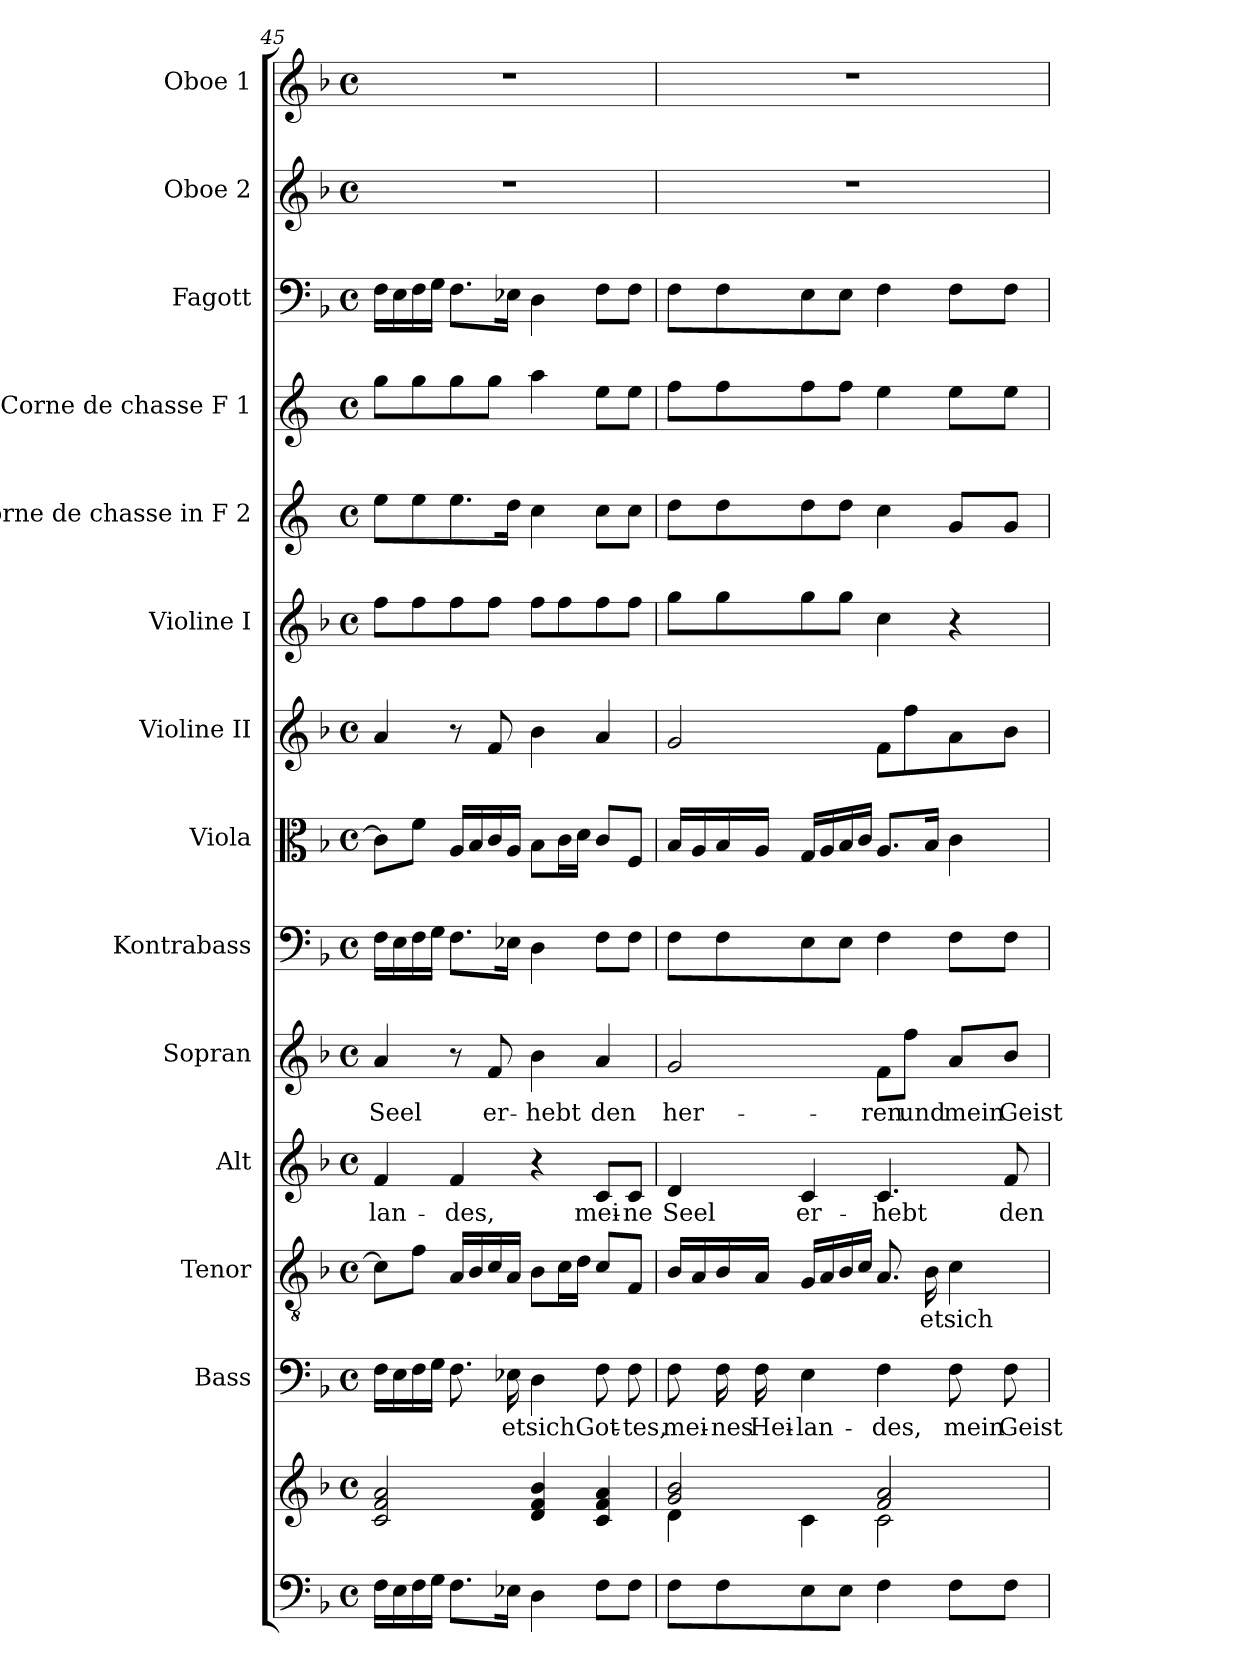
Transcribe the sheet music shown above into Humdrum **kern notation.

**kern	**kern	**kern	**text	**kern	**text	**kern	**text	**kern	**text	**kern	**kern	**kern	**kern	**kern	**kern	**kern	**kern	**kern
*part14	*part14	*part13	*part13	*part12	*part12	*part11	*part11	*part10	*part10	*part9	*part8	*part7	*part6	*part5	*part4	*part3	*part2	*part1
*staff15	*staff14	*staff13	*staff13	*staff12	*staff12	*staff11	*staff11	*staff10	*staff10	*staff9	*staff8	*staff7	*staff6	*staff5	*staff4	*staff3	*staff2	*staff1
*	*	*I"Bass	*	*I"Tenor	*	*I"Alt	*	*I"Sopran	*	*I"Kontrabass	*I"Viola	*I"Violine II	*I"Violine I	*I"Corne de chasse in F 2	*I"Corne de chasse F 1	*I"Fagott	*I"Oboe 2	*I"Oboe 1
*	*	*I'B.	*	*I'T.	*	*I'A.	*	*I'S.	*	*I'Kb.	*I'Vla.	*I'Vl. II	*I'Vl. I	*	*	*I'Fg.	*I'Ob. 2	*I'Ob. 1
*clefF4	*clefG2	*clefF4	*	*clefGv2	*	*clefG2	*	*clefG2	*	*clefF4	*clefC3	*clefG2	*clefG2	*clefG2	*clefG2	*clefF4	*clefG2	*clefG2
*	*	*	*	*	*	*	*	*	*	*ITrd7c12	*	*	*	*ITrd4c7	*ITrd4c7	*	*	*
*k[b-]	*k[b-]	*k[b-]	*	*k[b-]	*	*k[b-]	*	*k[b-]	*	*k[b-]	*k[b-]	*k[b-]	*k[b-]	*k[b-]	*k[b-]	*k[b-]	*k[b-]	*k[b-]
*F:	*F:	*F:	*	*F:	*	*F:	*	*F:	*	*F:	*F:	*F:	*F:	*F:	*F:	*F:	*F:	*F:
*M4/4	*M4/4	*M4/4	*	*M4/4	*	*M4/4	*	*M4/4	*	*M4/4	*M4/4	*M4/4	*M4/4	*M4/4	*M4/4	*M4/4	*M4/4	*M4/4
*met(c)	*met(c)	*met(c)	*	*met(c)	*	*met(c)	*	*met(c)	*	*met(c)	*met(c)	*met(c)	*met(c)	*met(c)	*met(c)	*met(c)	*met(c)	*met(c)
=45	=45	=45	=45	=45	=45	=45	=45	=45	=45	=45	=45	=45	=45	=45	=45	=45	=45	=45
!	!	!	!	!	!	!	!LO:LY:b	!	!LO:LY:b	!	!	!	!	!	!	!	!	!
16F\LL	2c/ 2f/ 2a/	16F\LL	.	8c\L]	.	4f/	-lan-	4a/	Seel	16FF\LL	8c\L]	4a/	8ff\L	8a\L	8cc\L	16F\LL	1r	1r
16E\	.	16E\	.	.	.	.	.	.	.	16EE\	.	.	.	.	.	16E\	.	.
16F\	.	16F\	.	8f\J	.	.	.	.	.	16FF\	8f\J	.	8ff\	8a\	8cc\	16F\	.	.
16G\JJ	.	16G\JJ	.	.	.	.	.	.	.	16GG\JJ	.	.	.	.	.	16G\JJ	.	.
!	!	!	!	!	!	!	!LO:LY:b	!	!	!	!	!	!	!	!	!	!	!
8.F\L	.	8.F\	.	16A/LL	.	4f/	-des,	8r	.	8.FF\L	16A/LL	8r	8ff\	8.a\	8cc\	8.F\L	.	.
.	.	.	.	16B-/	.	.	.	.	.	.	16B-/	.	.	.	.	.	.	.
!	!	!	!	!	!	!	!	!	!LO:LY:b	!	!	!	!	!	!	!	!	!
.	.	.	.	16c/	.	.	.	8f/	er-	.	16c/	8f/	8ff\J	.	8cc\J	.	.	.
!	!	!	!LO:LY:b	!	!	!	!	!	!	!	!	!	!	!	!	!	!	!
16E-X\Jk	.	16E-X\	-et	16A/JJ	.	.	.	.	.	16EE-X\Jk	16A/JJ	.	.	16g\Jk	.	16E-X\Jk	.	.
!	!	!	!LO:LY:b	!	!	!	!	!	!LO:LY:b	!	!	!	!	!	!	!	!	!
4D\	4d/ 4f/ 4b-/	4D\	sich	8B-\L	.	4r	.	4b-\	-hebt	4DD\	8B-\L	4b-\	8ff\L	4f\	4dd\	4D\	.	.
.	.	.	.	16c\L	.	.	.	.	.	.	16c\L	.	8ff\	.	.	.	.	.
.	.	.	.	16d\JJ	.	.	.	.	.	.	16d\JJ	.	.	.	.	.	.	.
!	!	!	!LO:LY:b	!	!	!	!LO:LY:b	!	!LO:LY:b	!	!	!	!	!	!	!	!	!
8F\L	4c/ 4f/ 4a/	8F\	Got-	8c/L	.	8c/L	mei-	4a/	den	8FF\L	8c/L	4a/	8ff\	8f\L	8a\L	8F\L	.	.
!	!	!	!LO:LY:b	!	!	!	!LO:LY:b	!	!	!	!	!	!	!	!	!	!	!
8F\J	.	8F\	-tes,	8F/J	.	8c/J	-ne	.	.	8FF\J	8F/J	.	8ff\J	8f\J	8a\J	8F\J	.	.
!!LO:PB:g=z
=46	=46	=46	=46	=46	=46	=46	=46	=46	=46	=46	=46	=46	=46	=46	=46	=46	=46	=46
*	*^	*	*	*	*	*	*	*	*	*	*	*	*	*	*	*	*	*
!	!	!	!	!LO:LY:b	!	!	!	!LO:LY:b	!	!LO:LY:b	!	!	!	!	!	!	!	!	!
8F\L	2g/ 2b-/	4d\	8F\	mei-	16B-/LL	.	4d/	Seel	2g/	her-	8FF\L	16B-/LL	2g/	8gg\L	8g\L	8b-\L	8F\L	1r	1r
.	.	.	.	.	16A/	.	.	.	.	.	.	16A/	.	.	.	.	.	.	.
!	!	!	!	!LO:LY:b	!	!	!	!	!	!	!	!	!	!	!	!	!	!	!
8F\	.	.	16F\	-nes	16B-/	.	.	.	.	.	8FF\	16B-/	.	8gg\	8g\	8b-\	8F\	.	.
!	!	!	!	!LO:LY:b	!	!	!	!	!	!	!	!	!	!	!	!	!	!	!
.	.	.	16F\	Hei-	16A/JJ	.	.	.	.	.	.	16A/JJ	.	.	.	.	.	.	.
!	!	!	!	!LO:LY:b	!	!	!	!LO:LY:b	!	!	!	!	!	!	!	!	!	!	!
8E\	.	4c\	4E\	-lan-	16G/LL	.	4c/	er-	.	.	8EE\	16G/LL	.	8gg\	8g\	8b-\	8E\	.	.
.	.	.	.	.	16A/	.	.	.	.	.	.	16A/	.	.	.	.	.	.	.
8E\J	.	.	.	.	16B-/	.	.	.	.	.	8EE\J	16B-/	.	8gg\J	8g\J	8b-\J	8E\J	.	.
.	.	.	.	.	16c/JJ	.	.	.	.	.	.	16c/JJ	.	.	.	.	.	.	.
!	!	!	!	!LO:LY:b	!	!	!	!LO:LY:b	!	!LO:LY:b	!	!	!	!	!	!	!	!	!
4F\	2f/ 2a/	2c\	4F\	-des,	8.A/	.	4.c/	-hebt	8f\L	-ren	4FF\	8.A/L	8f\L	4cc\	4f\	4a\	4F\	.	.
!	!	!	!	!	!	!	!	!	!	!LO:LY:b	!	!	!	!	!	!	!	!	!
.	.	.	.	.	.	.	.	.	8ff\J	und	.	.	8ff\	.	.	.	.	.	.
!	!	!	!	!	!	!LO:LY:b	!	!	!	!	!	!	!	!	!	!	!	!	!
.	.	.	.	.	16B-\	-et	.	.	.	.	.	16B-/Jk	.	.	.	.	.	.	.
!	!	!	!	!LO:LY:b	!	!LO:LY:b	!	!	!	!LO:LY:b	!	!	!	!	!	!	!	!	!
8F\L	.	.	8F\	mein	4c\	sich	.	.	8a/L	mein	8FF\L	4c\	8a\	4r	8c/L	8a\L	8F\L	.	.
!	!	!	!	!LO:LY:b	!	!	!	!LO:LY:b	!	!LO:LY:b	!	!	!	!	!	!	!	!	!
8F\J	.	.	8F\	Geist	.	.	8f/	den	8b-/J	Geist	8FF\J	.	8b-\J	.	8c/J	8a\J	8F\J	.	.
*	*v	*v	*	*	*	*	*	*	*	*	*	*	*	*	*	*	*	*	*
=	=	=	=	=	=	=	=	=	=	=	=	=	=	=	=	=	=	=
*-	*-	*-	*-	*-	*-	*-	*-	*-	*-	*-	*-	*-	*-	*-	*-	*-	*-	*-
